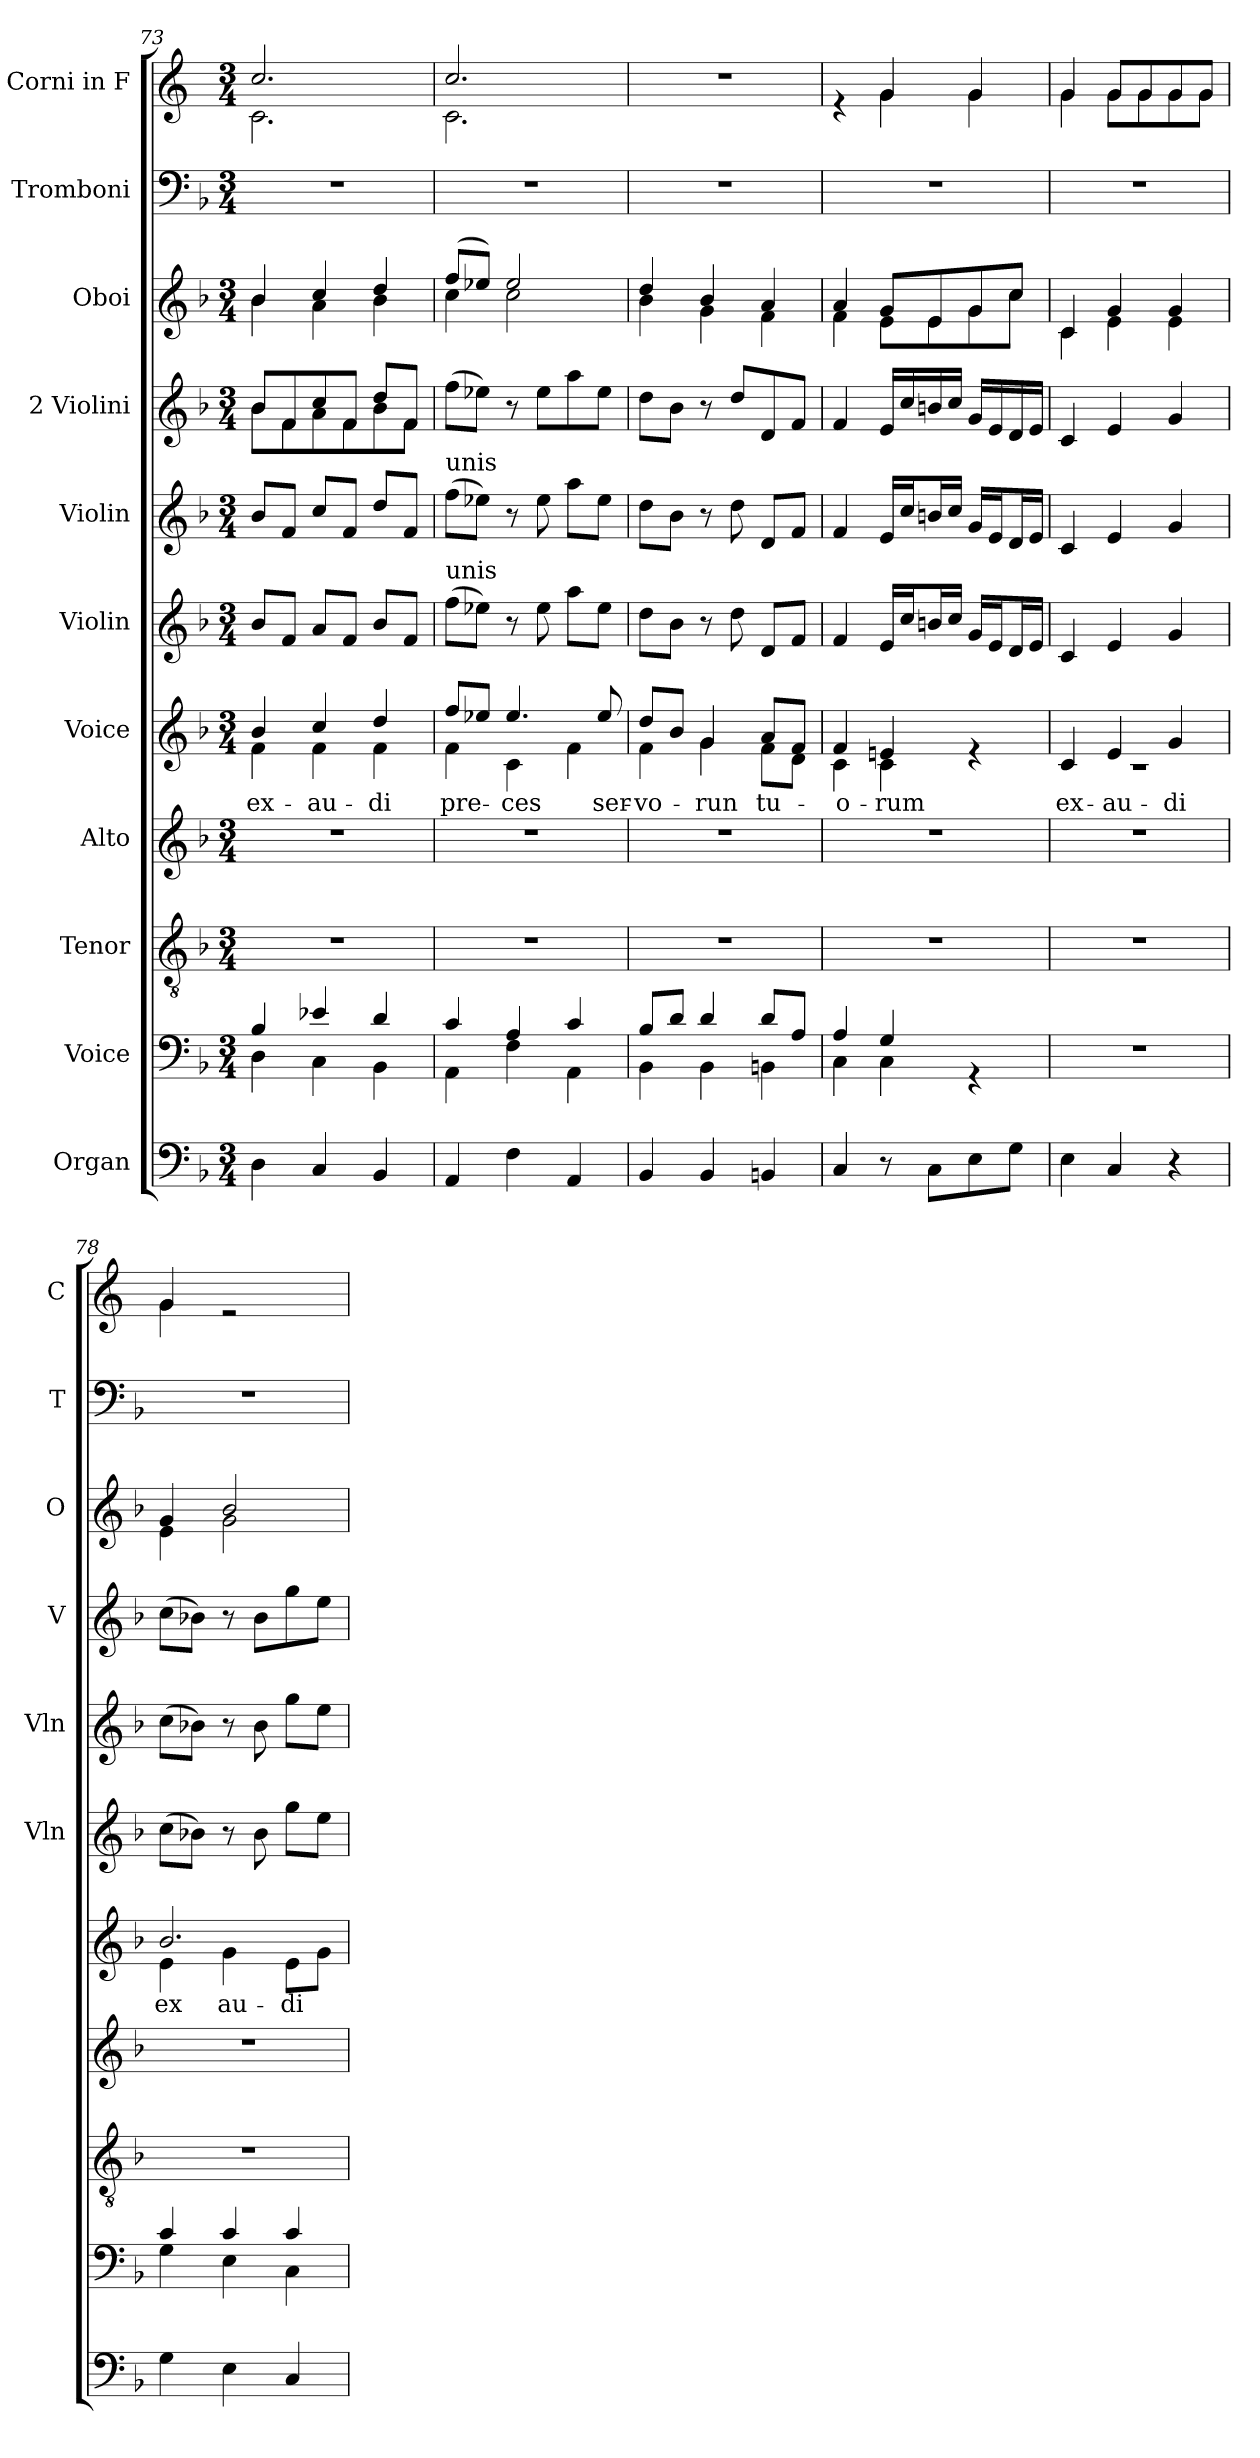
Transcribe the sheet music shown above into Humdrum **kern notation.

**kern	**kern	**kern	**kern	**kern	**text	**kern	**kern	**kern	**kern	**kern	**kern
*part11	*part10	*part9	*part8	*part7	*part7	*part6	*part5	*part4	*part3	*part2	*part1
*staff11	*staff10	*staff9	*staff8	*staff7	*staff7	*staff6	*staff5	*staff4	*staff3	*staff2	*staff1
*I"Organ	*I"Voice	*I"Tenor	*I"Alto	*I"Voice	*	*I"Violin	*I"Violin	*I"2 Violini	*I"Oboi	*I"Tromboni	*I"Corni in F
*	*	*	*	*	*	*I'Vln	*I'Vln	*I'V	*I'O	*I'T	*I'C
*clefF4	*clefF4	*clefGv2	*clefG2	*clefG2	*	*clefG2	*clefG2	*clefG2	*clefG2	*clefF4	*clefG2
*	*	*	*	*	*	*	*	*	*	*	*ITrd4c7
*k[b-]	*k[b-]	*k[b-]	*k[b-]	*k[b-]	*	*k[b-]	*k[b-]	*k[b-]	*k[b-]	*k[b-]	*k[b-]
*M3/4	*M3/4	*M3/4	*M3/4	*M3/4	*	*M3/4	*M3/4	*M3/4	*M3/4	*M3/4	*M3/4
=73	=73	=73	=73	=73	=73	=73	=73	=73	=73	=73	=73
*	*^	*	*	*	*	*	*	*	*	*	*
!	!	!	!	!	!	!LO:LY:b	!	!	!	!	!	!
*	*	*	*	*	*^	*	*	*	*^	*^	*	*^
4D\	4B-/	4D\	2.r	2.r	4b-/	4f\	ex-	8b-/L	8b-/L	8b-/L	8b-\L	4b-/	4b-\	2.r	2.f/	2.F\
.	.	.	.	.	.	.	.	8f/J	8f/J	8f/	8f\	.	.	.	.	.
!	!	!	!	!	!	!	!LO:LY:b	!	!	!	!	!	!	!	!	!
4C/	4e-X/	4C\	.	.	4cc/	4f\	-au-	8a/L	8cc/L	8cc/	8a\	4cc/	4a\	.	.	.
.	.	.	.	.	.	.	.	8f/J	8f/J	8f/J	8f\	.	.	.	.	.
!	!	!	!	!	!	!	!LO:LY:b	!	!	!	!	!	!	!	!	!
4BB-/	4d/	4BB-\	.	.	4dd/	4f\	-di	8b-/L	8dd/L	8dd/L	8b-\	4dd/	4b-\	.	.	.
.	.	.	.	.	.	.	.	8f/J	8f/J	8f/J	8f\J	.	.	.	.	.
=74	=74	=74	=74	=74	=74	=74	=74	=74	=74	=74	=74	=74	=74	=74	=74	=74
!	!	!	!	!	!	!	!	!	!	!LO:TX:a:t=unis	!	!	!	!	!	!
!	!	!	!	!	!	!	!	!	!LO:TX:a:t=unis	!	!	!	!	!	!	!
!	!	!	!	!	!	!	!	!LO:TX:a:t=unis	!	!	!	!	!	!	!	!
!	!	!	!	!	!	!	!LO:LY:b	!	!	!	!	!	!	!	!	!
*	*	*	*	*	*	*	*	*	*	*v	*v	*	*	*	*	*
4AA/	4c/	4AA\	2.r	2.r	8ff/L	4f\	pre-	(8ff\L	(8ff\L	(8ff\L	(8ff/L	4cc\	2.r	2.f/	2.F\
.	.	.	.	.	8ee-X/J	.	.	8ee-X\J)	8ee-X\J)	8ee-X\J)	8ee-X/J)	.	.	.	.
!	!	!	!	!	!	!	!LO:LY:b	!	!	!	!	!	!	!	!
4F\	4A/	4F\	.	.	4.ee-/	4c\	-ces	8r	8r	8r	2ee-/	2cc\	.	.	.
.	.	.	.	.	.	.	.	8ee-\	8ee-\	8ee-\L	.	.	.	.	.
4AA/	4c/	4AA\	.	.	.	4f\	.	8aa\L	8aa\L	8aa\	.	.	.	.	.
!	!	!	!	!	!	!	!LO:LY:b	!	!	!	!	!	!	!	!
.	.	.	.	.	8ee-/	.	ser-	8ee-\J	8ee-\J	8ee-\J	.	.	.	.	.
*	*	*	*	*	*	*	*	*	*	*	*	*	*	*v	*v
=75	=75	=75	=75	=75	=75	=75	=75	=75	=75	=75	=75	=75	=75	=75
!	!	!	!	!	!	!	!LO:LY:b	!	!	!	!	!	!	!
4BB-/	8B-/L	4BB-\	2.r	2.r	8dd/L	4f\	-vo-	8dd\L	8dd\L	8dd\L	4dd/	4b-\	2.r	2.r
.	8d/J	.	.	.	8b-/J	.	.	8b-\J	8b-\J	8b-\J	.	.	.	.
!	!	!	!	!	!	!	!LO:LY:b	!	!	!	!	!	!	!
4BB-/	4d/	4BB-\	.	.	4g/	4g\	-run	8r	8r	8r	4b-/	4g\	.	.
.	.	.	.	.	.	.	.	8dd\	8dd\	8dd/L	.	.	.	.
!	!	!	!	!	!	!	!LO:LY:b	!	!	!	!	!	!	!
4BBn/	8d/L	4BBn\	.	.	8a/L	8f\L	tu-	8d/L	8d/L	8d/	4a/	4f\	.	.
.	8A/J	.	.	.	8f/J	8d\J	.	8f/J	8f/J	8f/J	.	.	.	.
=76	=76	=76	=76	=76	=76	=76	=76	=76	=76	=76	=76	=76	=76	=76
!	!	!	!	!	!	!	!LO:LY:b	!	!	!	!	!	!	!
*	*	*	*	*	*	*	*	*	*	*	*	*	*	*^
4C/	4A/	4C\	2.r	2.r	4f/	4c\	-o-	4f/	4f/	4f/	4a/	4f\	2.r	4re	4ryy
!	!	!	!	!	!	!	!LO:LY:b	!	!	!	!	!	!	!	!
8r	4G/	4C\	.	.	4en/	4c\	-rum	16e/LL	16e/LL	16e/LL	8g/L	8e\L	.	4c/	4c\
.	.	.	.	.	.	.	.	16cc/J	16cc/J	16cc/	.	.	.	.	.
8C\L	.	.	.	.	.	.	.	16bn/L	16bn/L	16bn/	8e/	8e\	.	.	.
.	.	.	.	.	.	.	.	16cc/JJ	16cc/JJ	16cc/JJ	.	.	.	.	.
8E\	4rGG	4ryy	.	.	4re	4ryy	.	16g/LL	16g/LL	16g/LL	8g/	8g\	.	4c/	4c\
.	.	.	.	.	.	.	.	16e/J	16e/J	16e/	.	.	.	.	.
8G\J	.	.	.	.	.	.	.	16d/L	16d/L	16d/	8cc/J	8cc\J	.	.	.
.	.	.	.	.	.	.	.	16e/JJ	16e/JJ	16e/JJ	.	.	.	.	.
*	*v	*v	*	*	*	*	*	*	*	*	*	*	*	*	*
=77	=77	=77	=77	=77	=77	=77	=77	=77	=77	=77	=77	=77	=77	=77
!	!	!	!	!	!	!LO:LY:b	!	!	!	!	!	!	!	!
4E\	2.r	2.r	2.r	4c/	2.rc	ex-	4c/	4c/	4c/	4c/	4c\	2.r	4c/	4c\
!	!	!	!	!	!	!LO:LY:b	!	!	!	!	!	!	!	!
4C/	.	.	.	4e/	.	-au-	4e/	4e/	4e/	4g/	4e\	.	8c/L	8c\L
.	.	.	.	.	.	.	.	.	.	.	.	.	8c/	8c\
!	!	!	!	!	!	!LO:LY:b	!	!	!	!	!	!	!	!
4r	.	.	.	4g/	.	-di	4g/	4g/	4g/	4g/	4e\	.	8c/	8c\
.	.	.	.	.	.	.	.	.	.	.	.	.	8c/J	8c\J
=78	=78	=78	=78	=78	=78	=78	=78	=78	=78	=78	=78	=78	=78	=78
*	*^	*	*	*	*	*	*	*	*	*	*	*	*	*
!	!	!	!	!	!	!	!LO:LY:b	!	!	!	!	!	!	!	!
!	!	!	!	!	!	!	!LO:LY:b	!	!	!	!	!	!	!	!
4G\	4c/	4G\	2.r	2.r	2.b-/	4e\	ex-	(8cc\L	(8cc\L	(8cc\L	4g/	4e\	2.r	4c/	4c\
.	.	.	.	.	.	.	.	8b-X\J)	8b-X\J)	8b-X\J)	.	.	.	.	.
!	!	!	!	!	!	!	!LO:LY:b	!	!	!	!	!	!	!	!
4E\	4c/	4E\	.	.	.	4g\	-au-	8r	8r	8r	2b-/	2g\	.	2re	2ryy
.	.	.	.	.	.	.	.	8b-\	8b-\	8b-\L	.	.	.	.	.
!	!	!	!	!	!	!	!LO:LY:b	!	!	!	!	!	!	!	!
4C/	4c/	4C\	.	.	.	8e\L	-di	8gg\L	8gg\L	8gg\	.	.	.	.	.
.	.	.	.	.	.	8g\J	.	8ee\J	8ee\J	8ee\J	.	.	.	.	.
*	*v	*v	*	*	*v	*v	*	*	*	*	*v	*v	*	*v	*v
=	=	=	=	=	=	=	=	=	=	=	=
*-	*-	*-	*-	*-	*-	*-	*-	*-	*-	*-	*-
